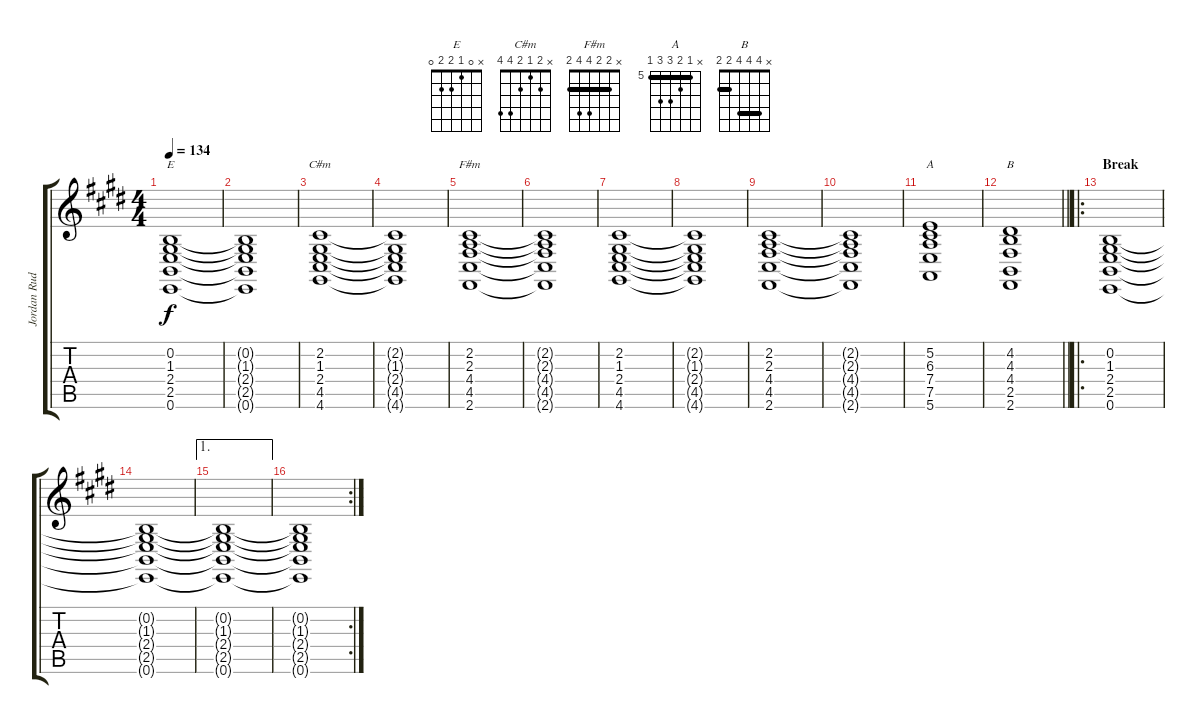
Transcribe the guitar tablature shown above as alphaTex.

\track ("Jordan Rudess" "Jordan Rud") {instrument stringensemble1}
\staff {score tabs}
\tuning (E4 B3 G3 D3 A2 E2) {hide}
\chord ("E" x 0 1 2 2 0)
\chord ("C#m" x 2 1 2 4 4)
\chord ("F#m" x 2 2 4 4 2) {barre 2}
\chord ("A" x 5 6 7 7 5) {firstfret 5 barre 5}
\chord ("B" x 4 4 4 2 2) {barre (2 4)}
\ts (4 4)
\tempo 134
\clef g2
\ks e
(0.2 1.3 2.4 2.5 0.6).1{ch "E" dy f} |
(0.2{t} 1.3{t} 2.4{t} 2.5{t} 0.6{t}).1 |
(2.2 1.3 2.4 4.5 4.6).1{ch "C#m"} |
(2.2{t} 1.3{t} 2.4{t} 4.5{t} 4.6{t}).1 |
(2.2 2.3 4.4 4.5 2.6).1{ch "F#m"} |
(2.2{t} 2.3{t} 4.4{t} 4.5{t} 2.6{t}).1 |
(2.2 1.3 2.4 4.5 4.6).1 |
(2.2{t} 1.3{t} 2.4{t} 4.5{t} 4.6{t}).1 |
(2.2 2.3 4.4 4.5 2.6).1 |
(2.2{t} 2.3{t} 4.4{t} 4.5{t} 2.6{t}).1 |
(5.2 6.3 7.4 7.5 5.6).1{ch "A"} |
\barLineRight lightlight
(4.2 4.3 4.4 2.5 2.6).1{ch "B"} |
\ro
\section ("" "Break")
(0.2 1.3 2.4 2.5 0.6).1 |
(0.2{t} 1.3{t} 2.4{t} 2.5{t} 0.6{t}).1 |
\ae 1
(0.2{t} 1.3{t} 2.4{t} 2.5{t} 0.6{t}).1 |
\rc 2
(0.2{t} 1.3{t} 2.4{t} 2.5{t} 0.6{t}).1
